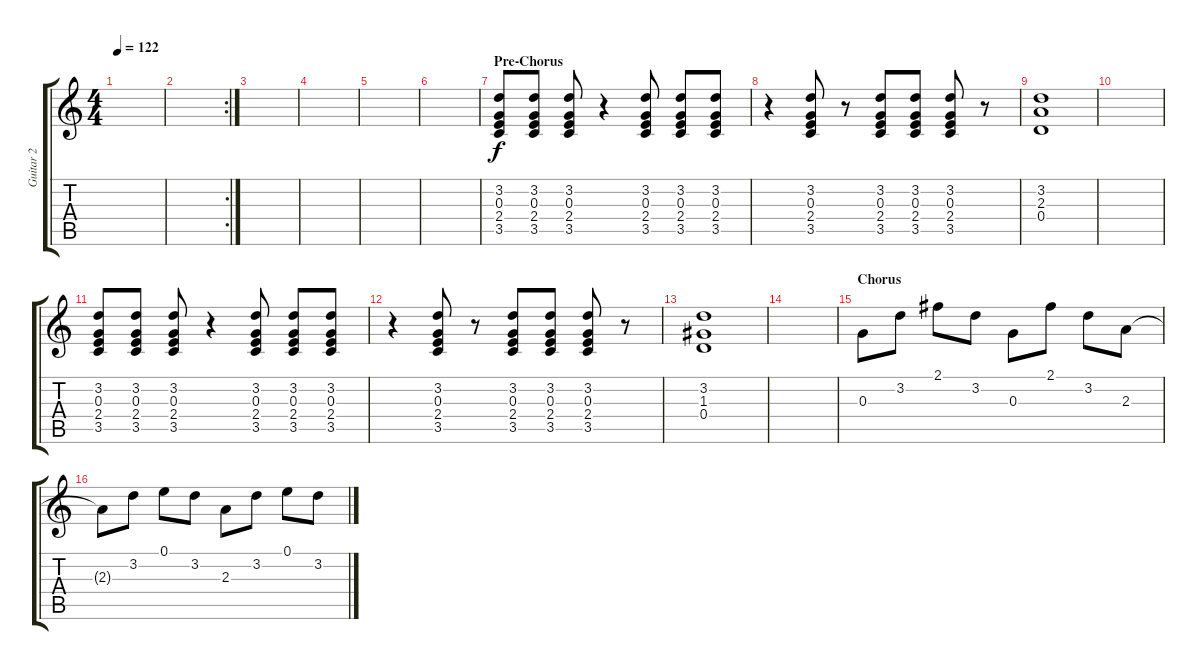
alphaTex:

\track ("Guitar 2" "Guitar 2") {instrument electricguitarclean}
\staff {score tabs}
\tuning (E4 B3 G3 D3 A2 D2) {hide}
\ts (4 4)
\tempo 122
\clef g2
\ks c
|
\rc 2
|
|
|
|
|
\section ("" "Pre-Chorus")
(3.2 0.3 2.4 3.5).8{volume 10 instrument electricguitarclean} (3.2 0.3 2.4 3.5).8 (3.2 0.3 2.4 3.5).8 r.4 (3.2 0.3 2.4 3.5).8 (3.2 0.3 2.4 3.5).8 (3.2 0.3 2.4 3.5).8 |
r.4 (3.2 0.3 2.4 3.5).8 r.8 (3.2 0.3 2.4 3.5).8 (3.2 0.3 2.4 3.5).8 (3.2 0.3 2.4 3.5).8 r.8 |
(3.2 2.3 0.4).1 |
|
(3.2 0.3 2.4 3.5).8 (3.2 0.3 2.4 3.5).8 (3.2 0.3 2.4 3.5).8 r.4 (3.2 0.3 2.4 3.5).8 (3.2 0.3 2.4 3.5).8 (3.2 0.3 2.4 3.5).8 |
r.4 (3.2 0.3 2.4 3.5).8 r.8 (3.2 0.3 2.4 3.5).8 (3.2 0.3 2.4 3.5).8 (3.2 0.3 2.4 3.5).8 r.8 |
(3.2 1.3 0.4).1 |
|
\section ("" "Chorus")
0.3.8{volume 13} 3.2.8 2.1.8 3.2.8 0.3.8 2.1.8 3.2.8 2.3.8 |
2.3{t}.8 3.2.8 0.1.8 3.2.8 2.3.8 3.2.8 0.1.8 3.2.8
